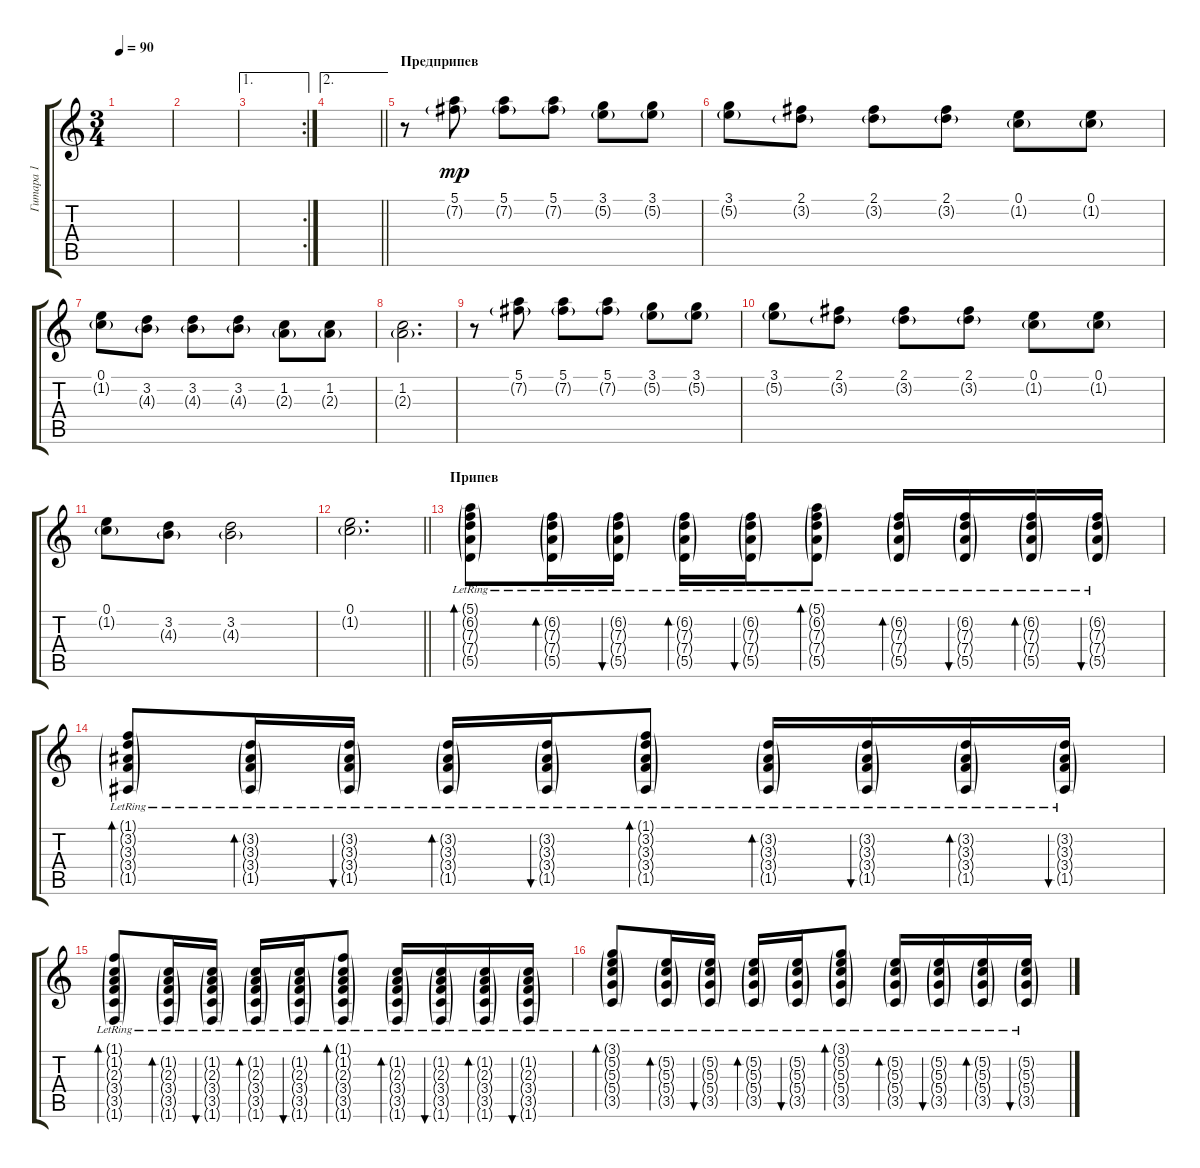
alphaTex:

\track ("Гитара 1" "Гитара 1") {instrument acousticguitarsteel}
\staff {score tabs}
\tuning (E4 B3 G3 D3 A2 E2) {hide}
\ts (3 4)
\tempo 90
\clef g2
\ks c
|
|
\ae 1
\rc 2
|
\ae 2
\barLineRight lightlight
|
\section ("" "Предприпев")
r.8 (5.1 7.2{g}).8{dy mp} (5.1 7.2{g}).8 (5.1 7.2{g}).8 (3.1 5.2{g}).8 (3.1 5.2{g}).8 |
(3.1 5.2{g}).8 (2.1 3.2{g}).8 (2.1 3.2{g}).8 (2.1 3.2{g}).8 (0.1 1.2{g}).8 (0.1 1.2{g}).8 |
(0.1 1.2{g}).8 (3.2 4.3{g}).8 (3.2 4.3{g}).8 (3.2 4.3{g}).8 (1.2 2.3{g}).8 (1.2 2.3{g}).8 |
(1.2 2.3{g}).2{d} |
r.8 (5.1 7.2{g}).8 (5.1 7.2{g}).8 (5.1 7.2{g}).8 (3.1 5.2{g}).8 (3.1 5.2{g}).8 |
(3.1 5.2{g}).8 (2.1 3.2{g}).8 (2.1 3.2{g}).8 (2.1 3.2{g}).8 (0.1 1.2{g}).8 (0.1 1.2{g}).8 |
(0.1 1.2{g}).8 (3.2 4.3{g}).8 (3.2 4.3{g}).2 |
\barLineRight lightlight
(0.1 1.2{g}).2{d} |
\section ("" "Припев")
(5.1{g lr} 6.2{g lr} 7.3{g lr} 7.4{g lr} 5.5{g lr}).8{bd 60} (6.2{g lr} 7.3{g lr} 7.4{g lr} 5.5{g lr}).16{bd 60} (6.2{g lr} 7.3{g lr} 7.4{g lr} 5.5{g lr}).16{bu 60} (6.2{g lr} 7.3{g lr} 7.4{g lr} 5.5{g lr}).16{bd 60} (6.2{g lr} 7.3{g lr} 7.4{g lr} 5.5{g lr}).16{bu 60} (5.1{g lr} 6.2{g lr} 7.3{g lr} 7.4{g lr} 5.5{g lr}).8{bd 60} (6.2{g lr} 7.3{g lr} 7.4{g lr} 5.5{g lr}).16{bd 60} (6.2{g lr} 7.3{g lr} 7.4{g lr} 5.5{g lr}).16{bu 60} (6.2{g lr} 7.3{g lr} 7.4{g lr} 5.5{g lr}).16{bd 60} (6.2{g lr} 7.3{g lr} 7.4{g lr} 5.5{g lr}).16{bu 60} |
(1.1{g lr} 3.2{g lr} 3.3{g lr} 3.4{g lr} 1.5{g lr}).8{bd 60} (3.2{g lr} 3.3{g lr} 3.4{g lr} 1.5{g lr}).16{bd 60} (3.2{g lr} 3.3{g lr} 3.4{g lr} 1.5{g lr}).16{bu 60} (3.2{g lr} 3.3{g lr} 3.4{g lr} 1.5{g lr}).16{bd 60} (3.2{g lr} 3.3{g lr} 3.4{g lr} 1.5{g lr}).16{bu 60} (1.1{g lr} 3.2{g lr} 3.3{g lr} 3.4{g lr} 1.5{g lr}).8{bd 60} (3.2{g lr} 3.3{g lr} 3.4{g lr} 1.5{g lr}).16{bd 60} (3.2{g lr} 3.3{g lr} 3.4{g lr} 1.5{g lr}).16{bu 60} (3.2{g lr} 3.3{g lr} 3.4{g lr} 1.5{g lr}).16{bd 60} (3.2{g lr} 3.3{g lr} 3.4{g lr} 1.5{g lr}).16{bu 60} |
(1.1{g lr} 1.2{g lr} 2.3{g lr} 3.4{g lr} 3.5{g lr} 1.6{g lr}).8{bd 60} (1.2{g lr} 2.3{g lr} 3.4{g lr} 3.5{g lr} 1.6{g lr}).16{bd 60} (1.2{g lr} 2.3{g lr} 3.4{g lr} 3.5{g lr} 1.6{g lr}).16{bu 60} (1.2{g lr} 2.3{g lr} 3.4{g lr} 3.5{g lr} 1.6{g lr}).16{bd 60} (1.2{g lr} 2.3{g lr} 3.4{g lr} 3.5{g lr} 1.6{g lr}).16{bu 60} (1.1{g lr} 1.2{g lr} 2.3{g lr} 3.4{g lr} 3.5{g lr} 1.6{g lr}).8{bd 60} (1.2{g lr} 2.3{g lr} 3.4{g lr} 3.5{g lr} 1.6{g lr}).16{bd 60} (1.2{g lr} 2.3{g lr} 3.4{g lr} 3.5{g lr} 1.6{g lr}).16{bu 60} (1.2{g lr} 2.3{g lr} 3.4{g lr} 3.5{g lr} 1.6{g lr}).16{bd 60} (1.2{g lr} 2.3{g lr} 3.4{g lr} 3.5{g lr} 1.6{g lr}).16{bu 60} |
(3.1{g lr} 5.2{g lr} 5.3{g lr} 5.4{g lr} 3.5{g lr}).8{bd 60} (5.2{g lr} 5.3{g lr} 5.4{g lr} 3.5{g lr}).16{bd 60} (5.2{g lr} 5.3{g lr} 5.4{g lr} 3.5{g lr}).16{bu 60} (5.2{g lr} 5.3{g lr} 5.4{g lr} 3.5{g lr}).16{bd 60} (5.2{g lr} 5.3{g lr} 5.4{g lr} 3.5{g lr}).16{bu 60} (3.1{g lr} 5.2{g lr} 5.3{g lr} 5.4{g lr} 3.5{g lr}).8{bd 60} (5.2{g lr} 5.3{g lr} 5.4{g lr} 3.5{g lr}).16{bd 60} (5.2{g lr} 5.3{g lr} 5.4{g lr} 3.5{g lr}).16{bu 60} (5.2{g lr} 5.3{g lr} 5.4{g lr} 3.5{g lr}).16{bd 60} (5.2{g lr} 5.3{g lr} 5.4{g lr} 3.5{g lr}).16{bu 60}
